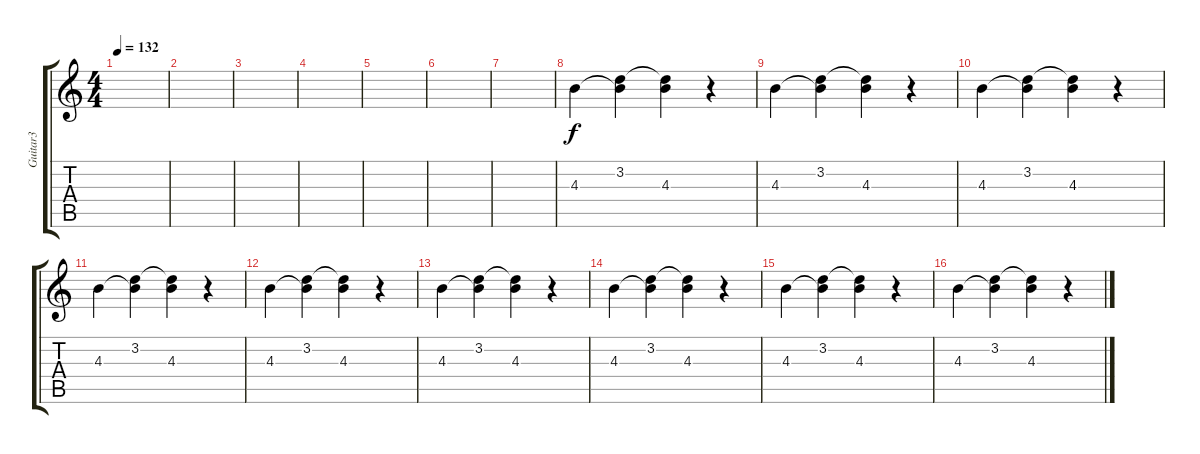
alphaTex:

\track ("Guitar3" "Guitar3") {instrument acousticguitarsteel}
\staff {score tabs}
\tuning (E4 B3 G3 D3 A2 E2) {hide}
\ts (4 4)
\tempo 132
\clef g2
\ks c
|
|
|
|
|
|
|
4.3.4 (3.2 4.3{t}).4 (3.2{t} 4.3).4 r.4 |
4.3.4 (3.2 4.3{t}).4 (3.2{t} 4.3).4 r.4 |
4.3.4 (3.2 4.3{t}).4 (3.2{t} 4.3).4 r.4 |
4.3.4 (3.2 4.3{t}).4 (3.2{t} 4.3).4 r.4 |
4.3.4 (3.2 4.3{t}).4 (3.2{t} 4.3).4 r.4 |
4.3.4 (3.2 4.3{t}).4 (3.2{t} 4.3).4 r.4 |
4.3.4 (3.2 4.3{t}).4 (3.2{t} 4.3).4 r.4 |
4.3.4 (3.2 4.3{t}).4 (3.2{t} 4.3).4 r.4 |
4.3.4 (3.2 4.3{t}).4 (3.2{t} 4.3).4 r.4
